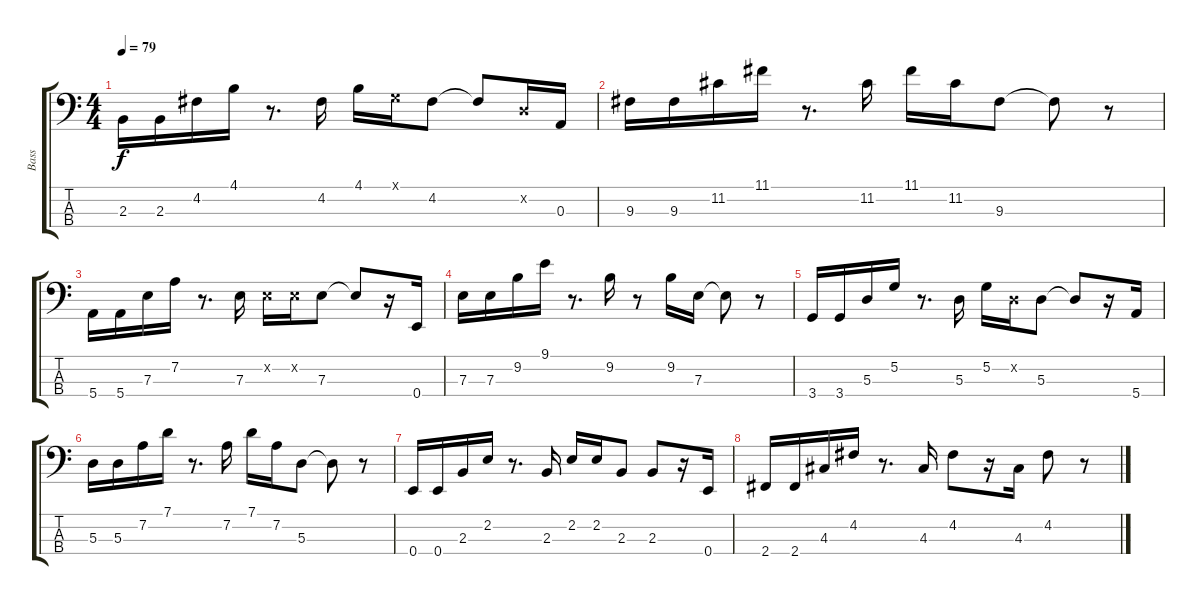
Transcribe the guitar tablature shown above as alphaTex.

\track ("Bass" "Bass") {instrument electricbasspick}
\staff {score tabs}
\tuning (G2 D2 A1 E1) {hide}
\ts (4 4)
\tempo 79
\clef f4
\ks c
2.3.16{dy f} 2.3.16 4.2.16 4.1.16 r.8{d} 4.2.16 4.1.16 0.1{x}.16 4.2.8 4.2{t}.8 0.2{x}.16 0.3.16 |
9.3.16 9.3.16 11.2.16 11.1.16 r.8{d} 11.2.16 11.1.16 11.2.16 9.3.8 9.3{t}.8 r.8 |
5.4.16 5.4.16 7.3.16 7.2.16 r.8{d} 7.3.16 2.2{x}.16 2.2{x}.16 7.3.8 7.3{t}.8 r.16 0.4.16 |
7.3.16 7.3.16 9.2.16 9.1.16 r.8{d} 9.2.16 r.8 9.2.16 7.3.16 7.3{t}.8 r.8 |
3.4.16 3.4.16 5.3.16 5.2.16 r.8{d} 5.3.16 5.2.16 0.2{x}.16 5.3.8 5.3{t}.8 r.16 5.4.16 |
5.3.16 5.3.16 7.2.16 7.1.16 r.8{d} 7.2.16 7.1.16 7.2.16 5.3.8 5.3{t}.8 r.8 |
0.4.16{volume 0} 0.4.16 2.3.16 2.2.16 r.8{d} 2.3.16 2.2.16 2.2.16 2.3.8 2.3.8 r.16 0.4.16 |
2.4.16 2.4.16 4.3.16 4.2.16 r.8{d} 4.3.16 4.2.8 r.16 4.3.16 4.2.8 r.8
